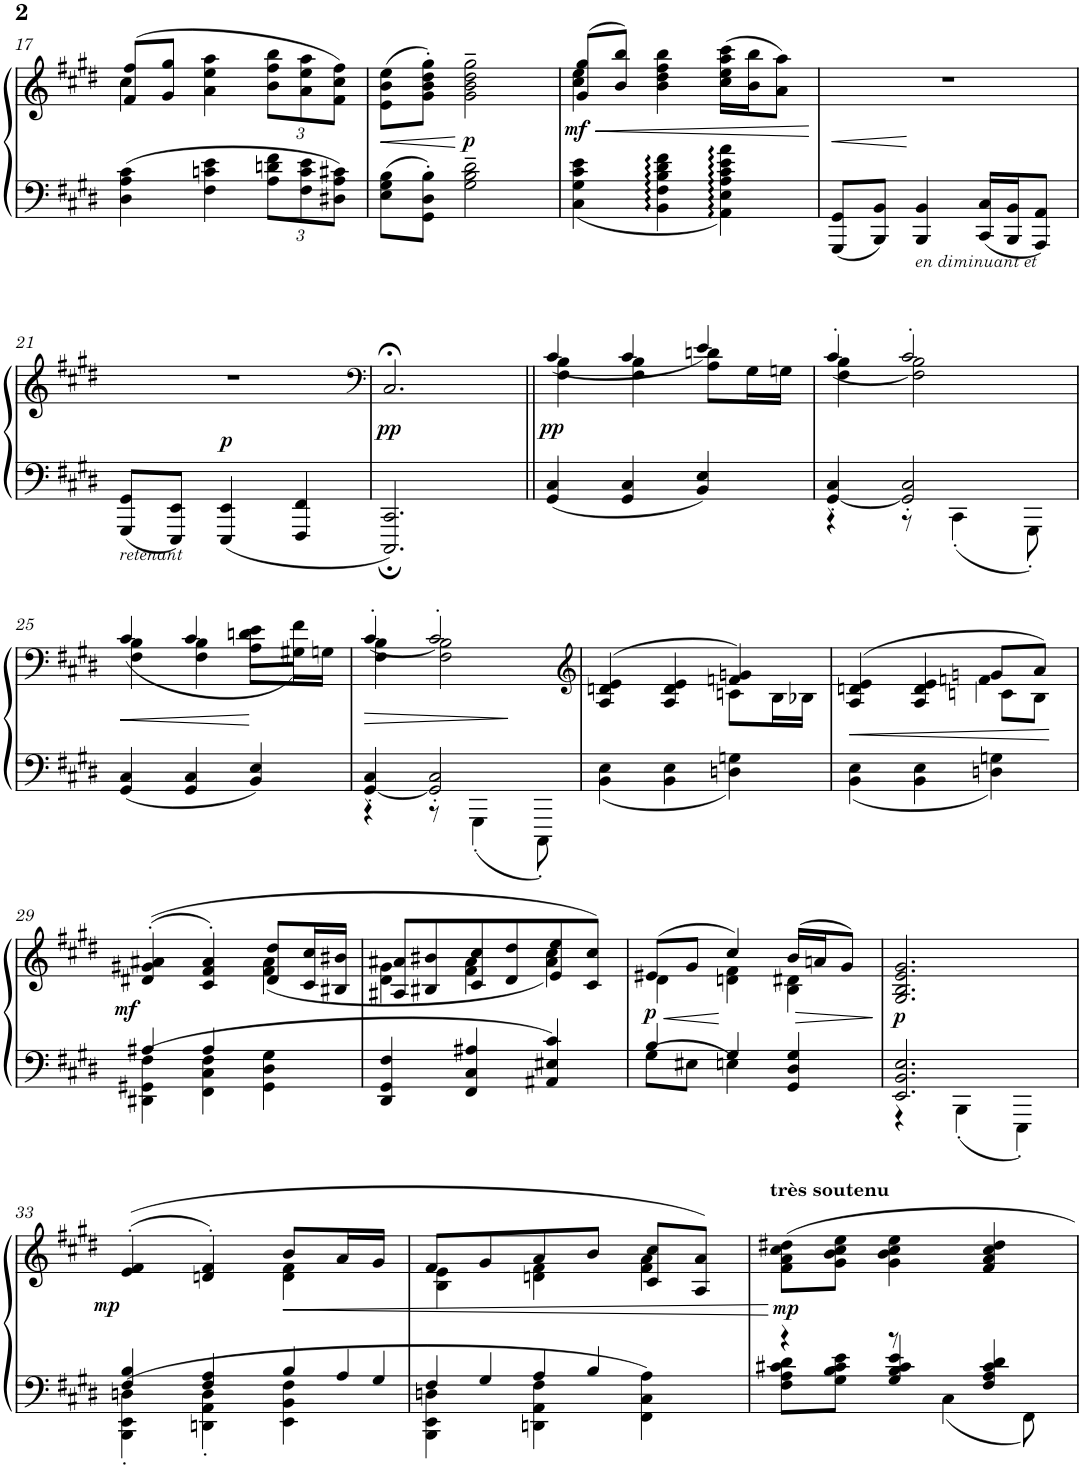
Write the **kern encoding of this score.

**kern	**kern	**dynam
*part1	*part1	*part1
*staff2	*staff1	*staff1/2
*I"Piano	*	*
*I'Pno.	*	*
!!LO:PB:g=z
*clefF4	*clefG2	*
*k[f#c#g#d#]	*k[f#c#g#d#]	*
*M3/4	*M3/4	*
=17	=17	=17
*	*^	*
4D#\ 4A\ 4c#\	(8f#/ 8ff#/L	4cc#\	.
.	8g#/ 8gg#/J	.	.
4F#\ 4cn\ 4e\	4a\ 4ee\ 4aa\	2ryy	.
*Xbrackettup	*Xbrackettup	*	*
12A\ 12dn\ 12f#\L	12b\ 12ff#\ 12bb\L	.	.
12F#\ 12c\ 12e\	12a\ 12ee\ 12aa\	.	.
12D#X\ 12A\ 12c#X\J	12f#\ 12cc#\ 12ff#\J)	.	.
*	*v	*v	*
=18	=18	=18
!	!	!LO:HP:b
8E\ 8G#\ 8B\L	(8e\ 8b\ 8ee\L	<
8GG#\' 8D#\' 8B\'J	8g#\' 8b\' 8dd#\' 8gg#\'J)	.
!	!	!LO:DY:n=1:b
2G#\~ 2B\~ 2d#\~	2g#\~ 2b\~ 2dd#\~ 2gg#\~	[ p
=19	=19	=19
!	!	!LO:HP:b
*	*^	*
!	!	!	!LO:DY:n=1:b
4C#\ 4G#\ 4c#\ 4e\	(8g#/ 8gg#/L	4cc#\ 4ee\	< mf
.	8b/ 8bb/J)	.	.
4BB\ 4F#\ 4B\ 4d#\ 4f#\	4b\ 4dd#\ 4ff#\ 4bb\	2ryy	.
4AA\ 4E\ 4A\ 4c#\ 4e\ 4a\	(16cc#\ 16ee\ 16aa\ 16ccc#\LL	.	.
.	16b\ 16bb\J	.	.
.	8a\ 8aa\J)	.	.
*	*v	*v	*
.	.	[
=20	=20	=20
8GGG#/ 8GG#/L	2.r	.
8BBB/ 8BB/J	.	.
!LO:TX:b:i:t=en diminuant et	!	!
4BBB/ 4BB/	.	.
16CC#/ 16C#/LL	.	.
16BBB/ 16BB/J	.	.
8AAA/ 8AA/J	.	.
!!LO:LB:g=z
=21	=21	=21
!LO:TX:b:i:t=retenant	!	!
8GGG#/ 8GG#/L	2.r	.
8EEE/ 8EE/J	.	.
!	!	!LO:DY:a=2
4EEE/ 4EE/	.	p
4FFF#/ 4FF#/	.	.
=22	=22	=22
*	*clefF4	*
!	!	!LO:DY:b
2.CCC#/; 2.CC#/;	2.C#;</	pp
=23||	=23||	=23||
*	*^	*
!	!	!	!LO:DY:b
4GG#/ 4C#/	4F#\ 4B\	(4c#/	pp
4GG#/ 4C#/	4F#\ 4B\	4c#/	.
4BB/ 4E/	8A\ 8dn\L	4e/)	.
.	16G#\L	.	.
.	16Gn\JJ	.	.
=24	=24	=24	=24
*^	*	*	*
[<4GG#/'< 4C#/'<	4r	4F#\ 4B\	(4c#'/	.
2GG#/]'< 2C#/'<	8r	2F#\ 2B\	2c#'/)	.
.	4CC#'\	.	.	.
.	8GGG#'\	.	.	.
!!LO:LB:g=z	!!
=25	=25	=25	=25	=25
!	!	!	!	!LO:HP:b
*v	*v	*	*	*
4GG#/ 4C#/	4F#\ 4B\	(4c#/	<
4GG#/ 4C#/	4F#\ 4B\	4c#/	.
4BB/ 4E/	8A\ 8dn\L	8e\L	[
.	16G#X\L	8f#\J)	.
.	16Gn\JJ	.	.
=26	=26	=26	=26
*^	*	*	*
!	!	!	!	!LO:HP:b
[<4GG#/'< 4C#/'<	4r	4F#\ 4B\	(4c#'/	>
2GG#/]'< 2C#/'<	8r	2F#\ 2B\	2c#'/)	.
.	4GGG#'\	.	.	.
.	8CCC#'\	.	.	.
*v	*v	*	*	*
*	*v	*v	*
.	.	]
=27	=27	=27
*	*clefG2	*
*	*^	*
4BB\ 4E\	(>4A/ 4dn/ 4e/	2ryy	.
4BB\ 4E\	4A/ 4d/ 4e/	.	.
4Dn\ 4Gn\	4fn/ 4gn/)	8cn\L	.
.	.	16B\L	.
.	.	16B-X\JJ	.
=28	=28	=28	=28
!	!	!	!LO:HP:b
*	*	*^	*
4BB\ 4E\	(4A/ 4dn/ 4e/	2ryy	2ryy	<
4BB\ 4E\	4A/ 4d/ 4e/	.	.	.
4Dn\ 4Gn\	8gn/L	8cn\L	4fn\	.
.	8a/J)	8B\J	.	.
*	*v	*v	*v	*
.	.	[
!!LO:LB:g=z
=29	=29	=29
*^	*^	*
!	!	!	!	!LO:DY:b
4DD#X\ 4GG#X\ 4F#\	4A#X/	(>(4d#X/'> 4g#X/'> 4a#X/'>	2ryy	mf
4FF#\ 4C#\ 4F#\	4A#/	4c#/'> 4f#/'> 4a#/'>)	.	.
4GG#\ 4D#\ 4G#\	4ryy	8d#/ 8dd#/L	(4f#\ 4a#\	.
.	.	16c#/ 16cc#/L	.	.
.	.	16B#X/ 16b#X/JJ	.	.
*v	*v	*	*	*
=30	=30	=30	=30
4DD#/ 4GG#/ 4F#/	8A#X/ 8a#X/L	4d#\ 4g#\	.
.	8B#X/ 8b#X/	.	.
4FF#/ 4C#/ 4A#X/	8c#/ 8cc#/	4f#\ 4a#\	.
.	8d#/ 8dd#/	.	.
4AA#X/ 4E#X/ 4c#/	8e/ 8ee/	4a#\ 4cc#\)	.
.	8c#/ 8cc#/J)	.	.
=31	=31	=31	=31
*^	*	*	*
!	!	!	!	!LO:HP:b
!	!	!	!	!LO:DY:n=1:b
8G#\L	4B/	(>8e#X/L	4d#\	< p
8E#X\J	.	8g#/J	.	.
4En\	4G#/	4cc#/)	4dn\ 4f#\	[
!	!	!	!	!LO:HP:b
4GG#/ 4D#/ 4G#/	4ryy	(16b/LL	4B\ 4d#X\	>
.	.	16an/J	.	.
.	.	8g#/J)	.	.
*v	*v	*	*	*
*	*v	*v	*
.	.	]
=32	=32	=32
*^	*	*
!	!	!	!LO:DY:b
2.EE/ 2.BB/ 2.E/	4r	2.G#/ 2.B/ 2.e/ 2.g#/	p
.	4BBB'\	.	.
.	4EEE'\	.	.
!!LO:LB:g=z
=33	=33	=33	=33
*	*	*^	*
!	!	!	!	!LO:DY:b
4BBB\'< 4EE\'< 4Dn\'<	4F#/ 4B/	(>(4e/'> 4f#/'>	2ryy	mp
4DDn\'< 4AA\'< 4D\'<	4F#/ 4A/	4dn/'> 4f#/'>)	.	.
!	!	!	!	!LO:HP:b
4EE\ 4BB\ 4F#\	8B/L	8b/L	4d\ 4f#\	<
.	16A/L	16a/L	.	.
.	16G#/JJ	16g#/JJ	.	.
=34	=34	=34	=34	=34
4BBB\ 4EE\ 4Dn\	8F#/L	8f#/L	4B\ 4e\	.
.	8G#/	8g#/	.	.
4DDn\ 4AA\ 4F#\	8A/	8a/	4dn\ 4f#\	.
.	8B/J	8b/J	.	.
4FF#\ 4C#\ 4A\	4ryy	8c#/ 8cc#/L	4f#\ 4a\	.
.	.	8A/ 8a/J)	.	.
*v	*v	*	*	*
*	*v	*v	*
.	.	[
=35	=35	=35
*^	*	*
!	!	!LO:TX:a:B:t=très soutenu	!
!	!	!	!LO:DY:b
4r	8F#\ 8A\ 8c#X\ 8d#\L	8f#\ 8a\ 8cc#\ 8dd#X\L	mp
.	8G#\ 8B\ 8c#\ 8e\J	8g#\ 8b\ 8cc#\ 8ee\J	.
8r	4G#/ 4B/ 4c#/ 4e/	4g#\ 4b\ 4cc#\ 4ee\	.
4C#\	.	.	.
.	4F#/ 4A/ 4c#/ 4d#/	4f#/ 4a/ 4cc#/ 4dd#/	.
8FF#\	.	.	.
*v	*v	*	*
=	=	=
*-	*-	*-
